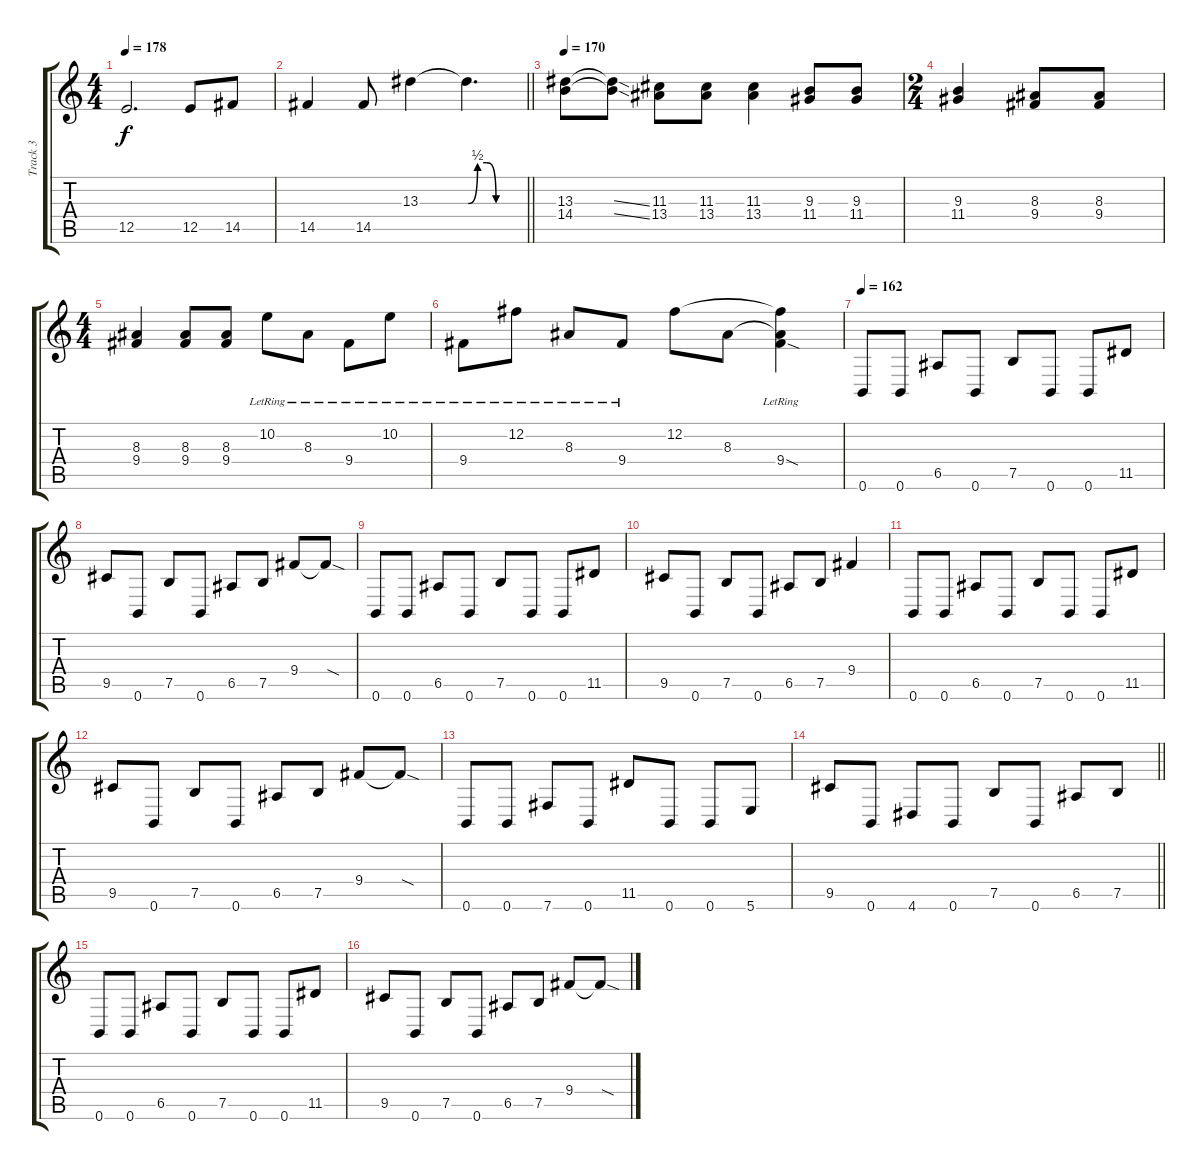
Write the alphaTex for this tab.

\track ("Track 3" "Track 3") {instrument electricguitarjazz}
\staff {score tabs}
\tuning (B3 Gb3 D3 A2 E2 B1) {hide}
\ts (4 4)
\tempo 178
\clef g2
\ks c
12.5.2{d dy f} 12.5.8 14.5.8 |
\barLineRight lightlight
14.5.4 14.5.8 13.3.4 13.3{be (custom 0 0 10 2 20 2 30 0 60 0) t}.4{d} |
\section ("" "")
\tempo 170
(13.3 14.4).8 (13.3{ss t} 14.4{ss t}).8 (11.3 13.4).8 (11.3 13.4).8 (11.3 13.4).4 (9.3 11.4).8 (9.3 11.4).8 |
\ts (2 4)
(9.3 11.4).4 (8.3 9.4).8 (8.3 9.4).8 |
\ts (4 4)
(8.3 9.4).4 (8.3 9.4).8 (8.3 9.4).8 10.2{lr}.8 8.3{lr}.8 9.4{lr}.8 10.2{lr}.8 |
9.4{lr}.8 12.2{lr}.8 8.3{lr}.8 9.4{lr}.8 12.2.8 8.3.8 (12.2{t} 8.3{t} 9.4{sod lr}).4 |
\tempo 162
0.6.8 0.6.8 6.5.8 0.6.8 7.5.8 0.6.8 0.6.8 11.5.8 |
9.5.8 0.6.8 7.5.8 0.6.8 6.5.8 7.5.8 9.4.8 9.4{sod t}.8 |
0.6.8 0.6.8 6.5.8 0.6.8 7.5.8 0.6.8 0.6.8 11.5.8 |
9.5.8 0.6.8 7.5.8 0.6.8 6.5.8 7.5.8 9.4.4 |
0.6.8 0.6.8 6.5.8 0.6.8 7.5.8 0.6.8 0.6.8 11.5.8 |
9.5.8 0.6.8 7.5.8 0.6.8 6.5.8 7.5.8 9.4.8 9.4{sod t}.8 |
0.6.8 0.6.8 7.6.8 0.6.8 11.5.8 0.6.8 0.6.8 5.6.8 |
\barLineRight lightlight
9.5.8 0.6.8 4.6.8 0.6.8 7.5.8 0.6.8 6.5.8 7.5.8 |
0.6.8 0.6.8 6.5.8 0.6.8 7.5.8 0.6.8 0.6.8 11.5.8 |
9.5.8 0.6.8 7.5.8 0.6.8 6.5.8 7.5.8 9.4.8 9.4{sod t}.8
